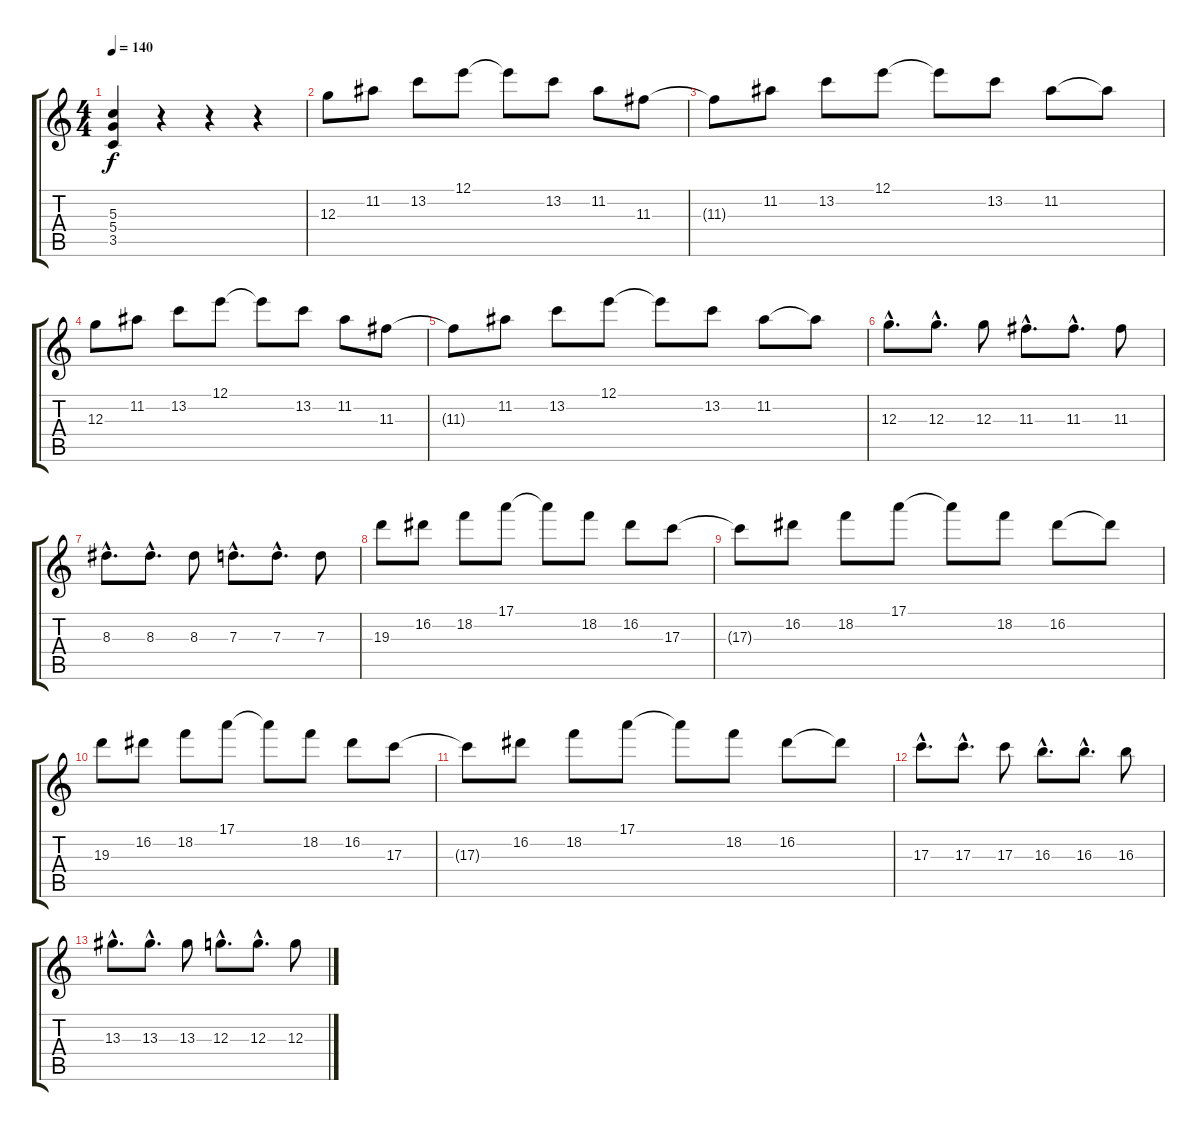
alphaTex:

\track "" {instrument overdrivenguitar}
\staff {score tabs}
\tuning (E4 B3 G3 D3 A2 E2) {hide}
\ts (4 4)
\tempo 140
\clef g2
\ks c
(5.3 5.4 3.5).4{dy f} r.4 r.4 r.4 |
12.3.8 11.2.8 13.2.8 12.1.8 12.1{t}.8 13.2.8 11.2.8 11.3.8 |
11.3{t}.8 11.2.8 13.2.8 12.1.8 12.1{t}.8 13.2.8 11.2.8 11.2{t}.8 |
12.3.8 11.2.8 13.2.8 12.1.8 12.1{t}.8 13.2.8 11.2.8 11.3.8 |
11.3{t}.8 11.2.8 13.2.8 12.1.8 12.1{t}.8 13.2.8 11.2.8 11.2{t}.8 |
12.3{hac}.8{d} 12.3{hac}.8{d} 12.3.8 11.3{hac}.8{d} 11.3{hac}.8{d} 11.3.8 |
8.3{hac}.8{d} 8.3{hac}.8{d} 8.3.8 7.3{hac}.8{d} 7.3{hac}.8{d} 7.3.8 |
19.3.8 16.2.8 18.2.8 17.1.8 17.1{t}.8 18.2.8 16.2.8 17.3.8 |
17.3{t}.8 16.2.8 18.2.8 17.1.8 17.1{t}.8 18.2.8 16.2.8 16.2{t}.8 |
19.3.8 16.2.8 18.2.8 17.1.8 17.1{t}.8 18.2.8 16.2.8 17.3.8 |
17.3{t}.8 16.2.8 18.2.8 17.1.8 17.1{t}.8 18.2.8 16.2.8 16.2{t}.8 |
17.3{hac}.8{d} 17.3{hac}.8{d} 17.3.8 16.3{hac}.8{d} 16.3{hac}.8{d} 16.3.8 |
13.3{hac}.8{d} 13.3{hac}.8{d} 13.3.8 12.3{hac}.8{d} 12.3{hac}.8{d} 12.3.8
